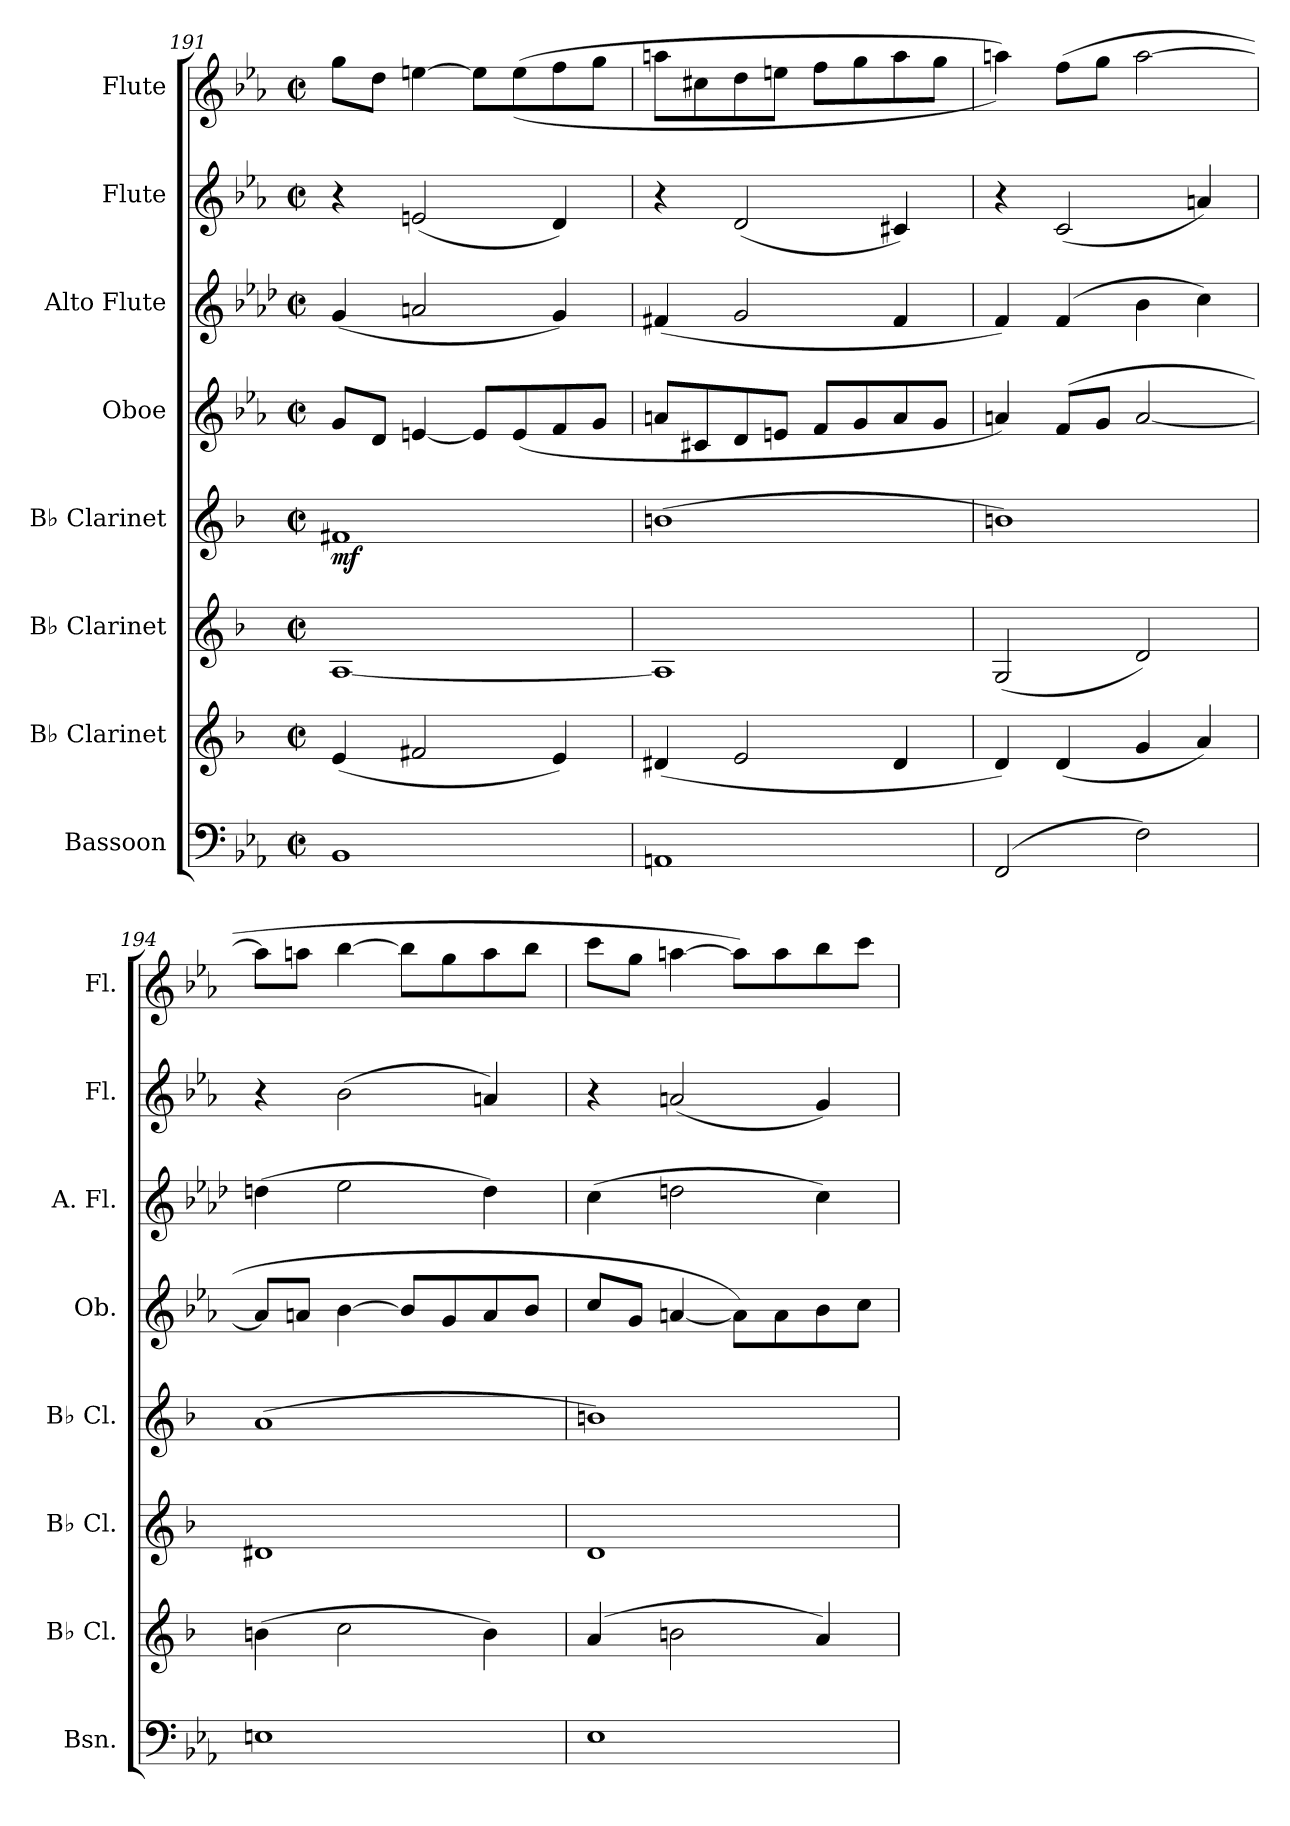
**kern	**kern	**kern	**kern	**dynam	**kern	**kern	**kern	**kern
*part8	*part7	*part6	*part5	*part5	*part4	*part3	*part2	*part1
*staff8	*staff7	*staff6	*staff5	*staff5	*staff4	*staff3	*staff2	*staff1
*I"Bassoon	*I"B♭ Clarinet	*I"B♭ Clarinet	*I"B♭ Clarinet	*	*I"Oboe	*I"Alto Flute	*I"Flute	*I"Flute
*I'Bsn.	*I'B♭ Cl.	*I'B♭ Cl.	*I'B♭ Cl.	*	*I'Ob.	*I'A. Fl.	*I'Fl.	*I'Fl.
*clefF4	*clefG2	*clefG2	*clefG2	*	*clefG2	*clefG2	*clefG2	*clefG2
*	*ITrd1c2	*ITrd1c2	*ITrd1c2	*	*	*ITrd3c5	*	*
*k[b-e-a-]	*k[b-e-a-]	*k[b-e-a-]	*k[b-e-a-]	*	*k[b-e-a-]	*k[b-e-a-]	*k[b-e-a-]	*k[b-e-a-]
*M2/2	*M2/2	*M2/2	*M2/2	*	*M2/2	*M2/2	*M2/2	*M2/2
*met(c|)	*met(c|)	*met(c|)	*met(c|)	*	*met(c|)	*met(c|)	*met(c|)	*met(c|)
=191	=191	=191	=191	=191	=191	=191	=191	=191
!	!	!	!	!LO:DY:b	!	!	!	!
1BB-	(<4d/	[1G	1en	mf	8g/L	(<4d/	4r	8gg\L
.	.	.	.	.	8d/J	.	.	8dd\J
.	2en/	.	.	.	[4en/	2en/	(<2en/	[4een\
.	.	.	.	.	8e/L]	.	.	8ee\L]
.	.	.	.	.	(>8e/	.	.	(>(>8ee\
.	4d/)	.	.	.	8f/	4d/)	4d/)	8ff\
.	.	.	.	.	8g/J	.	.	8gg\J
=192	=192	=192	=192	=192	=192	=192	=192	=192
1AAn	(<4c#X/	1G]	(>1an	.	8an/L	(<4c#X/	4r	8aan\L
.	.	.	.	.	8c#X/	.	.	8cc#X\
.	2d/	.	.	.	8d/	2d/	(<2d/	8dd\
.	.	.	.	.	8en/J	.	.	8een\J
.	.	.	.	.	8f/L	.	.	8ff\L
.	.	.	.	.	8g/	.	.	8gg\
.	4c#/	.	.	.	8a/	4c#/	4c#X/)	8aa\
.	.	.	.	.	8g/J	.	.	8gg\J
!!LO:PB:g=z
=193	=193	=193	=193	=193	=193	=193	=193	=193
*	*	*	*	*	*	*	*	*MM184
(>2FF/	4c/)	(<2F/	1an)	.	4an/)	4c/)	4r	4aan\))
.	(<4c/	.	.	.	(>8f/L	(>4c/	(<2c/	(>8ff\L
.	.	.	.	.	8g/J	.	.	8gg\J
2F\)	4f/	2c/)	.	.	[2a/	4f\	.	[2aa\
.	4g/)	.	.	.	.	4g\)	4an/)	.
=194	=194	=194	=194	=194	=194	=194	=194	=194
1En	(>4an\	1c#X	(<1g	.	8a/L]	(>4an\	4r	8aa\L]
.	.	.	.	.	8an/J	.	.	8aan\J
.	2b-\	.	.	.	[4b-\	2b-\	(>2b-\	[4bb-\
.	.	.	.	.	8b-/L]	.	.	8bb-\L]
.	.	.	.	.	8g/	.	.	8gg\
.	4a\)	.	.	.	8a/	4a\)	4an/)	8aa\
.	.	.	.	.	8b-/J	.	.	8bb-\J
=195	=195	=195	=195	=195	=195	=195	=195	=195
1E-	(>4g/	1c	1an)	.	8cc/L	(>4g\	4r	8ccc\L
.	.	.	.	.	8g/J	.	.	8gg\J
.	2an\	.	.	.	[4an/	2an\	(<2an/	[4aan\
.	.	.	.	.	8a\L])	.	.	8aa\L])
.	.	.	.	.	8a\	.	.	8aa\
.	4g/)	.	.	.	8b-\	4g\)	4g/)	8bb-\
.	.	.	.	.	8cc\J	.	.	8ccc\J
=	=	=	=	=	=	=	=	=
*-	*-	*-	*-	*-	*-	*-	*-	*-
